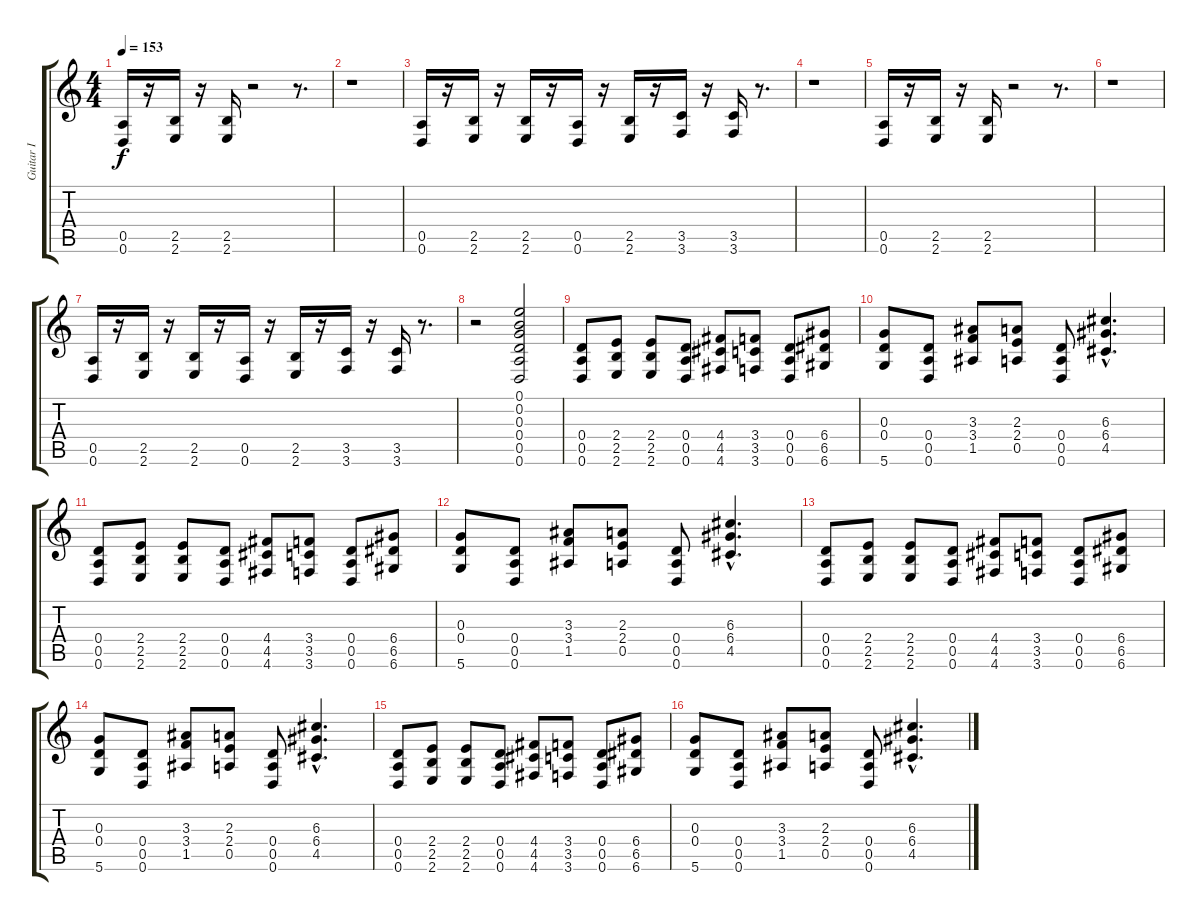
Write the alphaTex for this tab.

\track ("Guitar I" "Guitar I") {instrument overdrivenguitar}
\staff {score tabs}
\tuning (E4 B3 G3 D3 A2 D2) {hide}
\ts (4 4)
\tempo 153
\clef g2
\ks c
(0.5 0.6).16{dy f} r.16 (2.5 2.6).16 r.16 (2.5 2.6).16 r.2 r.8{d} |
r.1 |
(0.5 0.6).16 r.16 (2.5 2.6).16 r.16 (2.5 2.6).16 r.16 (0.5 0.6).16 r.16 (2.5 2.6).16 r.16 (3.5 3.6).16 r.16 (3.5 3.6).16 r.8{d} |
r.1 |
(0.5 0.6).16 r.16 (2.5 2.6).16 r.16 (2.5 2.6).16 r.2 r.8{d} |
r.1 |
(0.5 0.6).16 r.16 (2.5 2.6).16 r.16 (2.5 2.6).16 r.16 (0.5 0.6).16 r.16 (2.5 2.6).16 r.16 (3.5 3.6).16 r.16 (3.5 3.6).16 r.8{d} |
r.2 (0.1 0.2 0.3 0.4 0.5 0.6).2 |
(0.4 0.5 0.6).8 (2.4 2.5 2.6).8 (2.4 2.5 2.6).8 (0.4 0.5 0.6).8 (4.4 4.5 4.6).8 (3.4 3.5 3.6).8 (0.4 0.5 0.6).8 (6.4 6.5 6.6).8 |
(0.3 0.4 5.6).8 (0.4 0.5 0.6).8 (3.3 3.4 1.5).8 (2.3 2.4 0.5).8 (0.4 0.5 0.6).8 (6.3{hac} 6.4{hac} 4.5{hac}).4{d} |
(0.4 0.5 0.6).8 (2.4 2.5 2.6).8 (2.4 2.5 2.6).8 (0.4 0.5 0.6).8 (4.4 4.5 4.6).8 (3.4 3.5 3.6).8 (0.4 0.5 0.6).8 (6.4 6.5 6.6).8 |
(0.3 0.4 5.6).8 (0.4 0.5 0.6).8 (3.3 3.4 1.5).8 (2.3 2.4 0.5).8 (0.4 0.5 0.6).8 (6.3{hac} 6.4{hac} 4.5{hac}).4{d} |
(0.4 0.5 0.6).8 (2.4 2.5 2.6).8 (2.4 2.5 2.6).8 (0.4 0.5 0.6).8 (4.4 4.5 4.6).8 (3.4 3.5 3.6).8 (0.4 0.5 0.6).8 (6.4 6.5 6.6).8 |
(0.3 0.4 5.6).8 (0.4 0.5 0.6).8 (3.3 3.4 1.5).8 (2.3 2.4 0.5).8 (0.4 0.5 0.6).8 (6.3{hac} 6.4{hac} 4.5{hac}).4{d} |
(0.4 0.5 0.6).8 (2.4 2.5 2.6).8 (2.4 2.5 2.6).8 (0.4 0.5 0.6).8 (4.4 4.5 4.6).8 (3.4 3.5 3.6).8 (0.4 0.5 0.6).8 (6.4 6.5 6.6).8 |
(0.3 0.4 5.6).8 (0.4 0.5 0.6).8 (3.3 3.4 1.5).8 (2.3 2.4 0.5).8 (0.4 0.5 0.6).8 (6.3{hac} 6.4{hac} 4.5{hac}).4{d}
